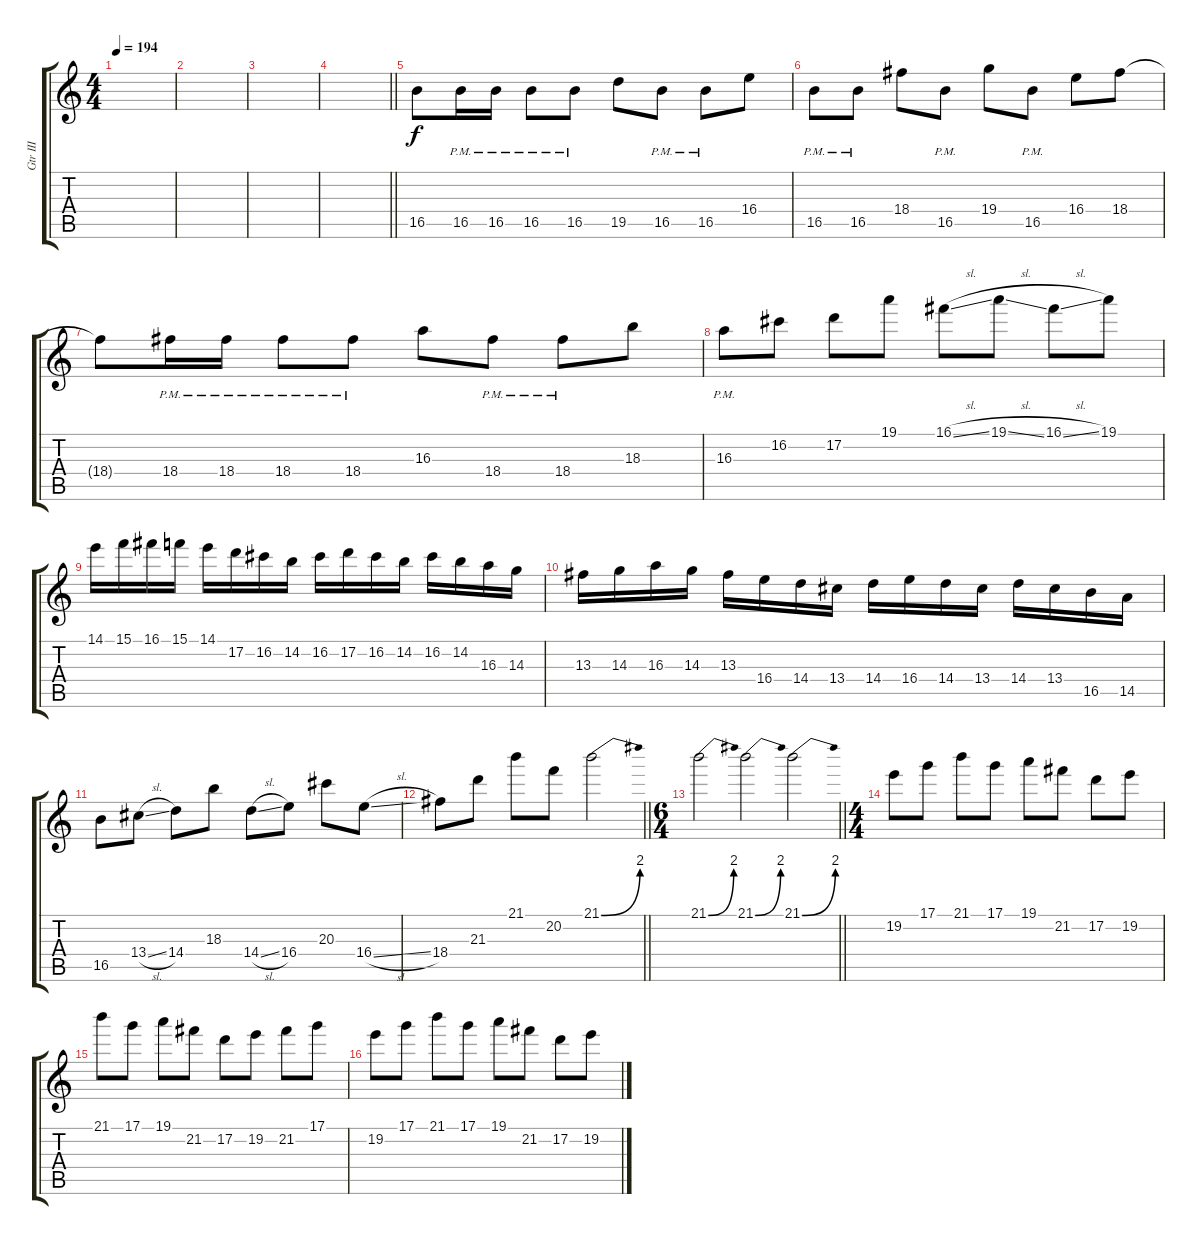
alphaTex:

\track ("Gtr III" "Gtr III") {instrument overdrivenguitar}
\staff {score tabs}
\tuning (D4 A3 F3 C3 G2 D2) {hide}
\ts (4 4)
\tempo 194
\clef g2
\ks c
|
|
|
\barLineRight lightlight
|
16.5.8{dy f volume 16 balance 8} 16.5{pm}.16 16.5{pm}.16 16.5{pm}.8 16.5{pm}.8 19.5.8 16.5{pm}.8 16.5{pm}.8 16.4.8 |
16.5{pm}.8 16.5{pm}.8 18.4.8 16.5{pm}.8 19.4.8 16.5{pm}.8 16.4.8 18.4.8 |
18.4{t}.8 18.4{pm}.16 18.4{pm}.16 18.4{pm}.8 18.4{pm}.8 16.3.8 18.4{pm}.8 18.4{pm}.8 18.3.8 |
16.3{pm}.8 16.2.8 17.2.8 19.1.8 16.1{sl}.8 19.1{sl}.8 16.1{sl}.8 19.1.8 |
14.1.16 15.1.16 16.1.16 15.1.16 14.1.16 17.2.16 16.2.16 14.2.16 16.2.16 17.2.16 16.2.16 14.2.16 16.2.16 14.2.16 16.3.16 14.3.16 |
13.3.16 14.3.16 16.3.16 14.3.16 13.3.16 16.4.16 14.4.16 13.4.16 14.4.16 16.4.16 14.4.16 13.4.16 14.4.16 13.4.16 16.5.16 14.5.16 |
16.5.8 13.4{sl}.8 14.4.8 18.3.8 14.4{sl}.8 16.4.8 20.3.8 16.4{sl}.8 |
\barLineRight lightlight
18.4.8 21.3.8 21.1.8 20.2.8 21.1{be (bend 0 0 60 8)}.2 |
\ts (6 4)
\barLineRight lightlight
21.1{be (bend 0 0 60 8)}.2{volume 11} 21.1{be (bend 0 0 60 8)}.2{volume 9} 21.1{be (bend 0 0 60 8)}.2{volume 7} |
\ts (4 4)
19.2.8{volume 14 balance 5} 17.1.8 21.1.8 17.1.8 19.1.8 21.2.8 17.2.8 19.2.8 |
21.1.8 17.1.8 19.1.8 21.2.8 17.2.8 19.2.8 21.2.8 17.1.8 |
19.2.8 17.1.8 21.1.8 17.1.8 19.1.8 21.2.8 17.2.8 19.2.8
